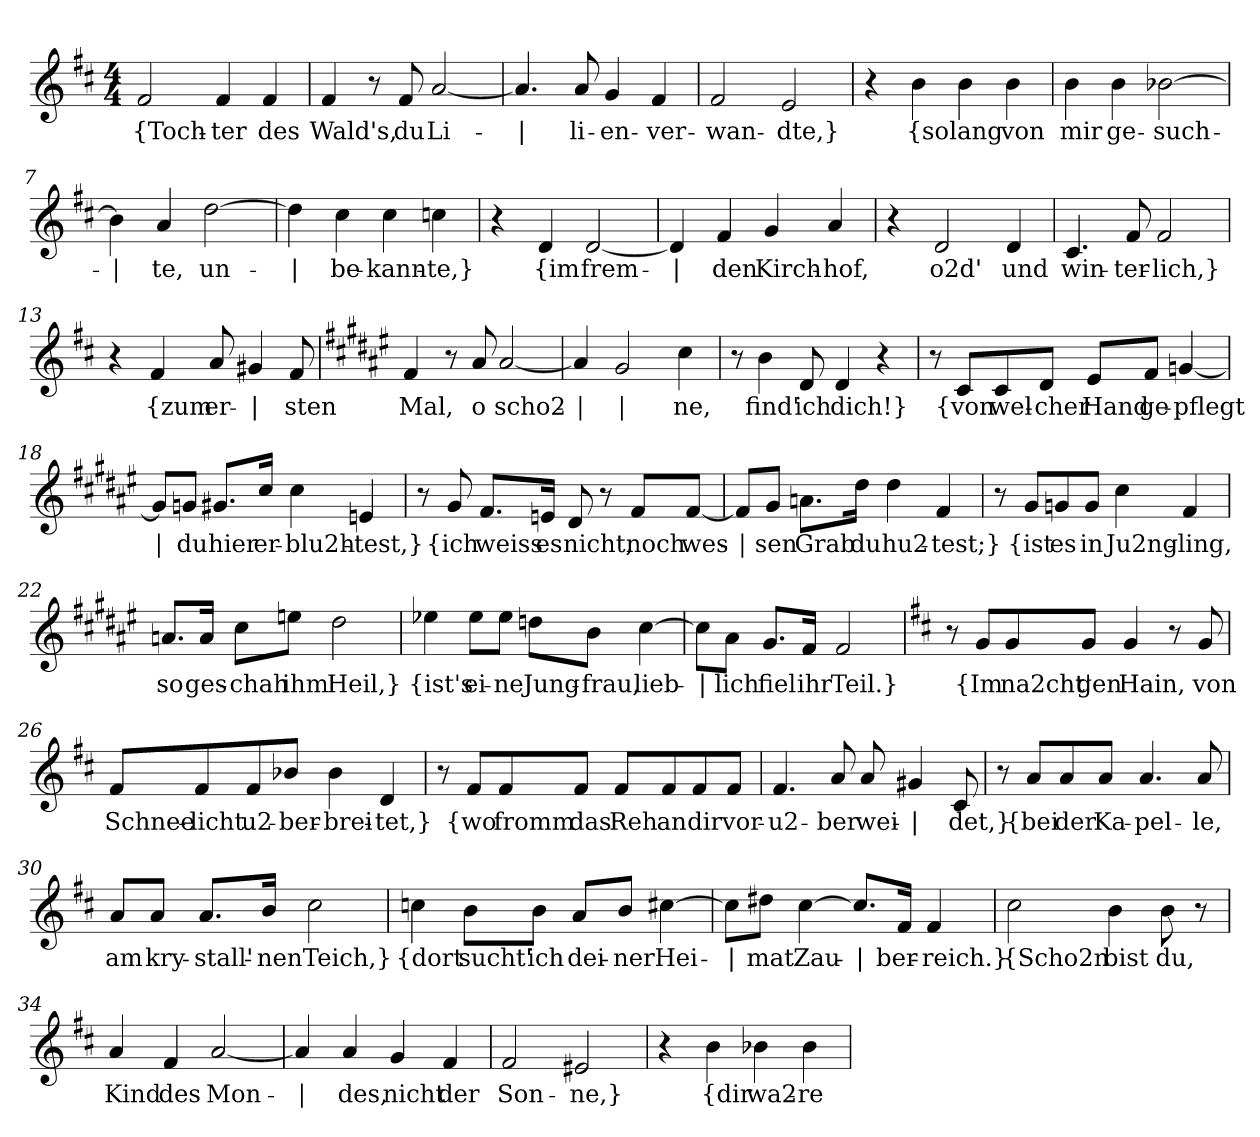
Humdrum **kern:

**kern	**text
*part1	*part1
*staff1	*staff1
*clefG2	*
*k[f#c#]	*
*M4/4	*
=1	=1
!	!LO:LY:b
2f#/	{Toch-
!	!LO:LY:b
4f#/	-ter
!	!LO:LY:b
4f#/	des
=2	=2
!	!LO:LY:b
4f#/	Wald's,
8r	.
!	!LO:LY:b
8f#/	du
!	!LO:LY:b
[2a/	Li-
=3	=3
!	!LO:LY:b
4.a/]	|
!	!LO:LY:b
8a/	-li-
!	!LO:LY:b
4g/	-en-
!	!LO:LY:b
4f#/	-ver-
=4	=4
!	!LO:LY:b
2f#/	-wan-
!	!LO:LY:b
2e/	-dte,}
=5	=5
4r	.
!	!LO:LY:b
4b\	{so
!	!LO:LY:b
4b\	lang
!	!LO:LY:b
4b\	von
=6	=6
!	!LO:LY:b
4b\	mir
!	!LO:LY:b
4b\	ge-
!	!LO:LY:b
[2b-X\	-such-
!!LO:LB:g=z
=7	=7
!	!LO:LY:b
4b-\]	|
!	!LO:LY:b
4a/	-te,
!	!LO:LY:b
[2dd\	un-
=8	=8
!	!LO:LY:b
4dd\]	|
!	!LO:LY:b
4cc#\	-be-
!	!LO:LY:b
4cc#\	-kann-
!	!LO:LY:b
4ccn\	-te,}
=9	=9
4r	.
!	!LO:LY:b
4d/	{im
!	!LO:LY:b
[2d/	frem-
=10	=10
!	!LO:LY:b
4d/]	|
!	!LO:LY:b
4f#/	-den
!	!LO:LY:b
4g/	Kirch-
!	!LO:LY:b
4a/	-hof,
=11	=11
4r	.
!	!LO:LY:b
2d/	o2d'
!	!LO:LY:b
4d/	und
=12	=12
!	!LO:LY:b
4.c#/	win-
!	!LO:LY:b
8f#/	-ter-
!	!LO:LY:b
2f#/	-lich,}
!!LO:LB:g=z
=13	=13
4r	.
!	!LO:LY:b
4f#/	{zum
!	!LO:LY:b
8a/	er-
!	!LO:LY:b
4g#X/	|
!	!LO:LY:b
8f#/	-sten
=14	=14
*k[f#c#g#d#a#e#]	*
!	!LO:LY:b
4f#/	Mal,
8r	.
!	!LO:LY:b
8a#/	o
!	!LO:LY:b
[2a#/	scho2-
=15	=15
!	!LO:LY:b
4a#/]	|
!	!LO:LY:b
2g#/	|
!	!LO:LY:b
4cc#\	-ne,
=16	=16
8r	.
!	!LO:LY:b
4b\	find'
!	!LO:LY:b
8d#/	ich
!	!LO:LY:b
4d#/	dich!}
4r	.
=17	=17
8r	.
!	!LO:LY:b
8c#/L	{von
!	!LO:LY:b
8c#/	wel-
!	!LO:LY:b
8d#/J	-cher
!	!LO:LY:b
8e#/L	Hand
!	!LO:LY:b
8f#/J	ge-
!	!LO:LY:b
[4gn/	-pflegt
!!LO:LB:g=z
=18	=18
!	!LO:LY:b
8g/L]	|
!	!LO:LY:b
8gn/J	du
!	!LO:LY:b
8.g#X/L	hier
!	!LO:LY:b
16cc#/Jk	er-
!	!LO:LY:b
4cc#\	-blu2h-
!	!LO:LY:b
4en/	-test,}
=19	=19
8r	.
!	!LO:LY:b
8g#/	{ich
!	!LO:LY:b
8.f#/L	weiss
!	!LO:LY:b
16en/Jk	es
!	!LO:LY:b
8d#/	nicht,
8r	.
!	!LO:LY:b
8f#/L	noch
!	!LO:LY:b
[8f#/J	wes-
=20	=20
!	!LO:LY:b
8f#/L]	|
!	!LO:LY:b
8g#/J	-sen
!	!LO:LY:b
8.an\L	Grab
!	!LO:LY:b
16dd#\Jk	du
!	!LO:LY:b
4dd#\	hu2-
!	!LO:LY:b
4f#/	-test;}
!!LO:LB:g=z
=21	=21
8r	.
!	!LO:LY:b
8g#/L	{ist
!	!LO:LY:b
8gn/	es
!	!LO:LY:b
8g/J	in
!	!LO:LY:b
4cc#\	Ju2ng-
!	!LO:LY:b
4f#/	-ling,
=22	=22
!	!LO:LY:b
8.an/L	so
!	!LO:LY:b
16a/Jk	ges-
!	!LO:LY:b
8cc#\L	-chah
!	!LO:LY:b
8een\J	ihm
!	!LO:LY:b
2dd#\	Heil,}
=23	=23
!	!LO:LY:b
4ee-X\	{ist's
!	!LO:LY:b
8ee-\L	ei-
!	!LO:LY:b
8ee-\J	-ne
!	!LO:LY:b
8ddn\L	Jung-
!	!LO:LY:b
8b\J	-frau,
!	!LO:LY:b
[4cc#\	lieb-
!!LO:LB:g=z
=24	=24
!	!LO:LY:b
8cc#\L]	|
!	!LO:LY:b
8a#\J	-lich
!	!LO:LY:b
8.g#/L	fiel
!	!LO:LY:b
16f#/Jk	ihr
!	!LO:LY:b
2f#/	Teil.}
=25	=25
*k[f#c#]	*
8r	.
!	!LO:LY:b
8g/L	{Im
!	!LO:LY:b
8g/	na2cht'
!	!LO:LY:b
8g/J	gen
!	!LO:LY:b
4g/	Hain,
8r	.
!	!LO:LY:b
8g/	von
=26	=26
!	!LO:LY:b
8f#/L	Schnee-
!	!LO:LY:b
8f#/	-licht
!	!LO:LY:b
8f#/	u2-
!	!LO:LY:b
8b-X/J	-ber-
!	!LO:LY:b
4b-\	-brei-
!	!LO:LY:b
4d/	-tet,}
!!LO:LB:g=z
=27	=27
8r	.
!	!LO:LY:b
8f#/L	{wo
!	!LO:LY:b
8f#/	fromm
!	!LO:LY:b
8f#/J	das
!	!LO:LY:b
8f#/L	Reh
!	!LO:LY:b
8f#/	an
!	!LO:LY:b
8f#/	dir
!	!LO:LY:b
8f#/J	vor-
=28	=28
!	!LO:LY:b
4.f#/	-u2-
!	!LO:LY:b
8a/	-ber
!	!LO:LY:b
8a/	wei-
!	!LO:LY:b
4g#X/	|
!	!LO:LY:b
8c#/	-det,}
=29	=29
8r	.
!	!LO:LY:b
8a/L	{bei
!	!LO:LY:b
8a/	der
!	!LO:LY:b
8a/J	Ka-
!	!LO:LY:b
4.a/	-pel-
!	!LO:LY:b
8a/	-le,
!!LO:LB:g=z
=30	=30
!	!LO:LY:b
8a/L	am
!	!LO:LY:b
8a/J	kry-
!	!LO:LY:b
8.a/L	-stall'-
!	!LO:LY:b
16b/Jk	-nen
!	!LO:LY:b
2cc#\	Teich,}
=31	=31
!	!LO:LY:b
4ccn\	{dort
!	!LO:LY:b
8b\L	sucht'
!	!LO:LY:b
8b\J	ich
!	!LO:LY:b
8a/L	dei-
!	!LO:LY:b
8b/J	-ner
!	!LO:LY:b
[4cc#X\	Hei-
=32	=32
!	!LO:LY:b
8cc#\L]	|
!	!LO:LY:b
8dd#X\J	-mat
!	!LO:LY:b
[4cc#\	Zau-
!	!LO:LY:b
8.cc#/L]	|
!	!LO:LY:b
16f#/Jk	-ber-
!	!LO:LY:b
4f#/	-reich.}
!!LO:LB:g=z
=33	=33
!	!LO:LY:b
2cc#\	{Scho2n
!	!LO:LY:b
4b\	bist
!	!LO:LY:b
8b\	du,
8r	.
=34	=34
!	!LO:LY:b
4a/	Kind
!	!LO:LY:b
4f#/	des
!	!LO:LY:b
[2a/	Mon-
=35	=35
!	!LO:LY:b
4a/]	|
!	!LO:LY:b
4a/	-des,
!	!LO:LY:b
4g/	nicht
!	!LO:LY:b
4f#/	der
=36	=36
!	!LO:LY:b
2f#/	Son-
!	!LO:LY:b
2e#X/	-ne,}
=37	=37
4r	.
!	!LO:LY:b
4b\	{dir
!	!LO:LY:b
4b-X\	wa2-
!	!LO:LY:b
4b-\	-re
=	=
*-	*-
